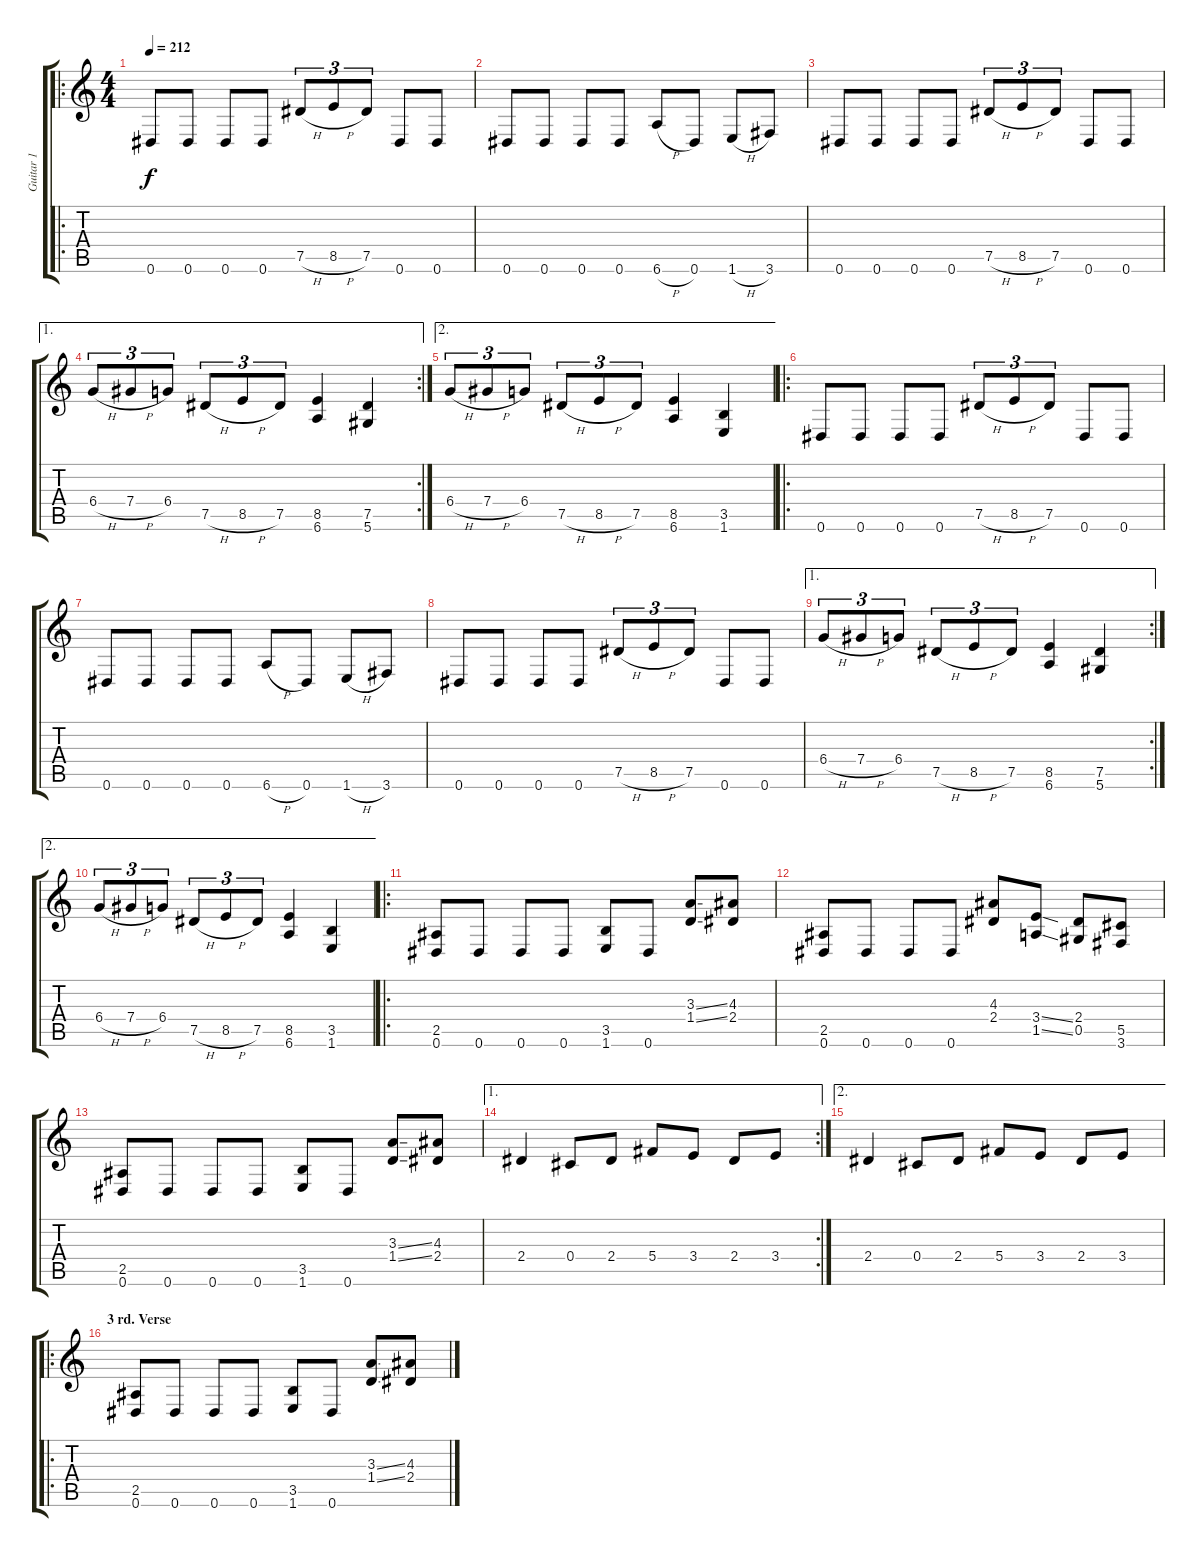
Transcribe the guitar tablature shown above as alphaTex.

\track ("Guitar 1" "Guitar 1") {instrument distortionguitar}
\staff {score tabs}
\tuning (Eb4 Bb3 Gb3 Db3 Ab2 Eb2) {hide}
\ro
\ts (4 4)
\tempo 212
\clef g2
\ks c
0.6.8{dy f} 0.6.8 0.6.8 0.6.8 7.5{h}.8{tu (3 2)} 8.5{h}.8{tu (3 2)} 7.5.8{tu (3 2)} 0.6.8 0.6.8 |
0.6.8 0.6.8 0.6.8 0.6.8 6.6{h}.8 0.6.8 1.6{h}.8 3.6.8 |
0.6.8 0.6.8 0.6.8 0.6.8 7.5{h}.8{tu (3 2)} 8.5{h}.8{tu (3 2)} 7.5.8{tu (3 2)} 0.6.8 0.6.8 |
\ae 1
\rc 2
6.4{h}.8{tu (3 2)} 7.4{h}.8{tu (3 2)} 6.4.8{tu (3 2)} 7.5{h}.8{tu (3 2)} 8.5{h}.8{tu (3 2)} 7.5.8{tu (3 2)} (8.5 6.6).4 (7.5 5.6).4 |
\ae 2
6.4{h}.8{tu (3 2)} 7.4{h}.8{tu (3 2)} 6.4.8{tu (3 2)} 7.5{h}.8{tu (3 2)} 8.5{h}.8{tu (3 2)} 7.5.8{tu (3 2)} (8.5 6.6).4 (3.5 1.6).4 |
\ro
0.6.8 0.6.8 0.6.8 0.6.8 7.5{h}.8{tu (3 2)} 8.5{h}.8{tu (3 2)} 7.5.8{tu (3 2)} 0.6.8 0.6.8 |
0.6.8 0.6.8 0.6.8 0.6.8 6.6{h}.8 0.6.8 1.6{h}.8 3.6.8 |
0.6.8 0.6.8 0.6.8 0.6.8 7.5{h}.8{tu (3 2)} 8.5{h}.8{tu (3 2)} 7.5.8{tu (3 2)} 0.6.8 0.6.8 |
\ae 1
\rc 2
6.4{h}.8{tu (3 2)} 7.4{h}.8{tu (3 2)} 6.4.8{tu (3 2)} 7.5{h}.8{tu (3 2)} 8.5{h}.8{tu (3 2)} 7.5.8{tu (3 2)} (8.5 6.6).4 (7.5 5.6).4 |
\ae 2
6.4{h}.8{tu (3 2)} 7.4{h}.8{tu (3 2)} 6.4.8{tu (3 2)} 7.5{h}.8{tu (3 2)} 8.5{h}.8{tu (3 2)} 7.5.8{tu (3 2)} (8.5 6.6).4 (3.5 1.6).4 |
\ro
(2.5 0.6).8 0.6.8 0.6.8 0.6.8 (3.5 1.6).8 0.6.8 (3.3{ss} 1.4{ss}).8 (4.3 2.4).8 |
(2.5 0.6).8 0.6.8 0.6.8 0.6.8 (4.3 2.4).8 (3.4{ss} 1.5{ss}).8 (2.4 0.5).8 (5.5 3.6).8 |
(2.5 0.6).8 0.6.8 0.6.8 0.6.8 (3.5 1.6).8 0.6.8 (3.3{ss} 1.4{ss}).8 (4.3 2.4).8 |
\ae 1
\rc 2
2.4.4 0.4.8 2.4.8 5.4.8 3.4.8 2.4.8 3.4.8 |
\ae 2
2.4.4 0.4.8 2.4.8 5.4.8 3.4.8 2.4.8 3.4.8 |
\ro
\section ("" "3 rd. Verse")
(2.5 0.6).8 0.6.8 0.6.8 0.6.8 (3.5 1.6).8 0.6.8 (3.3{ss} 1.4{ss}).8 (4.3 2.4).8
